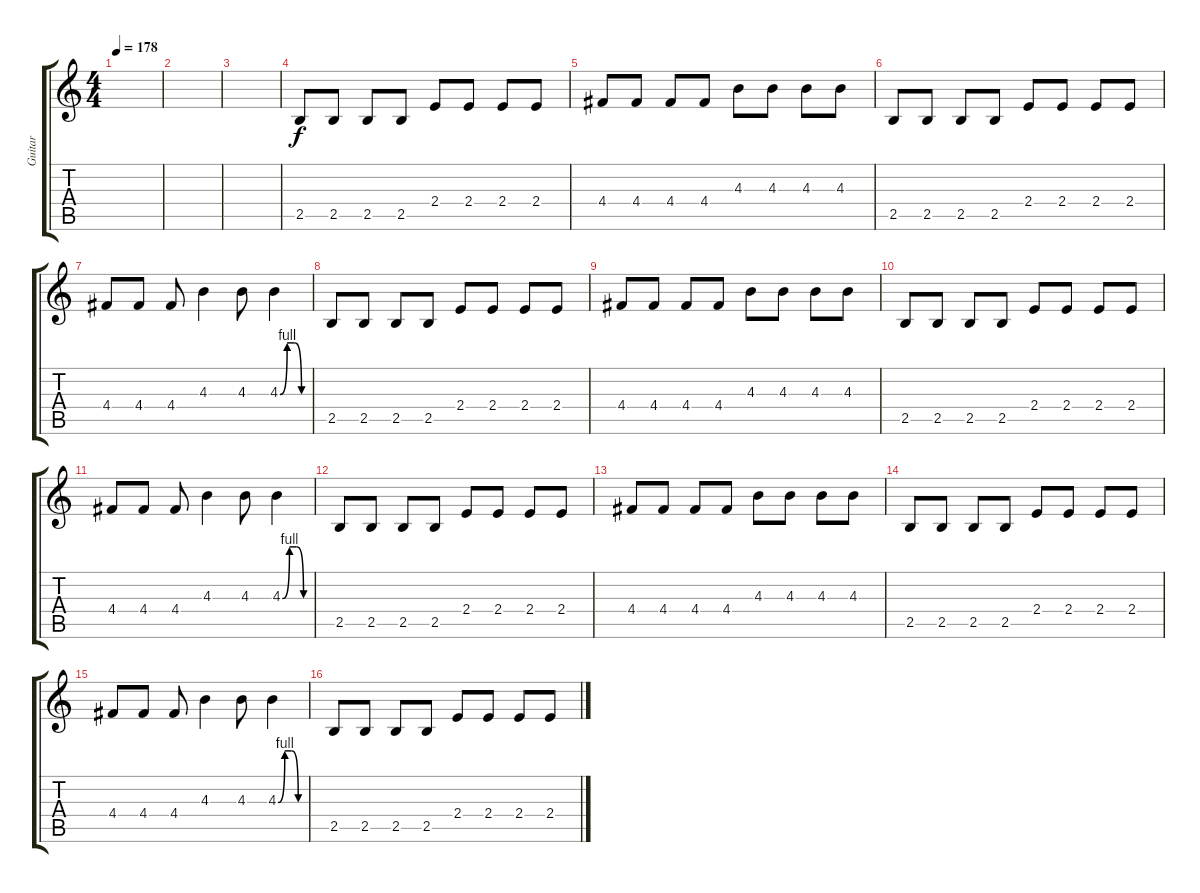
\track ("Guitar" "Guitar") {instrument overdrivenguitar}
\staff {score tabs}
\tuning (E4 B3 G3 D3 A2 E2) {hide}
\ts (4 4)
\tempo 178
\clef g2
\ks c
|
|
|
2.5.8 2.5.8 2.5.8 2.5.8 2.4.8 2.4.8 2.4.8 2.4.8 |
4.4.8 4.4.8 4.4.8 4.4.8 4.3.8 4.3.8 4.3.8 4.3.8 |
2.5.8 2.5.8 2.5.8 2.5.8 2.4.8 2.4.8 2.4.8 2.4.8 |
4.4.8 4.4.8 4.4.8 4.3.4 4.3.8 4.3{be (custom 0 0 15 4 30 4 45 0 60 0)}.4 |
2.5.8 2.5.8 2.5.8 2.5.8 2.4.8 2.4.8 2.4.8 2.4.8 |
4.4.8 4.4.8 4.4.8 4.4.8 4.3.8 4.3.8 4.3.8 4.3.8 |
2.5.8 2.5.8 2.5.8 2.5.8 2.4.8 2.4.8 2.4.8 2.4.8 |
4.4.8 4.4.8 4.4.8 4.3.4 4.3.8 4.3{be (custom 0 0 15 4 30 4 45 0 60 0)}.4 |
2.5.8 2.5.8 2.5.8 2.5.8 2.4.8 2.4.8 2.4.8 2.4.8 |
4.4.8 4.4.8 4.4.8 4.4.8 4.3.8 4.3.8 4.3.8 4.3.8 |
2.5.8 2.5.8 2.5.8 2.5.8 2.4.8 2.4.8 2.4.8 2.4.8 |
4.4.8 4.4.8 4.4.8 4.3.4 4.3.8 4.3{be (custom 0 0 15 4 30 4 45 0 60 0)}.4 |
2.5.8 2.5.8 2.5.8 2.5.8 2.4.8 2.4.8 2.4.8 2.4.8
